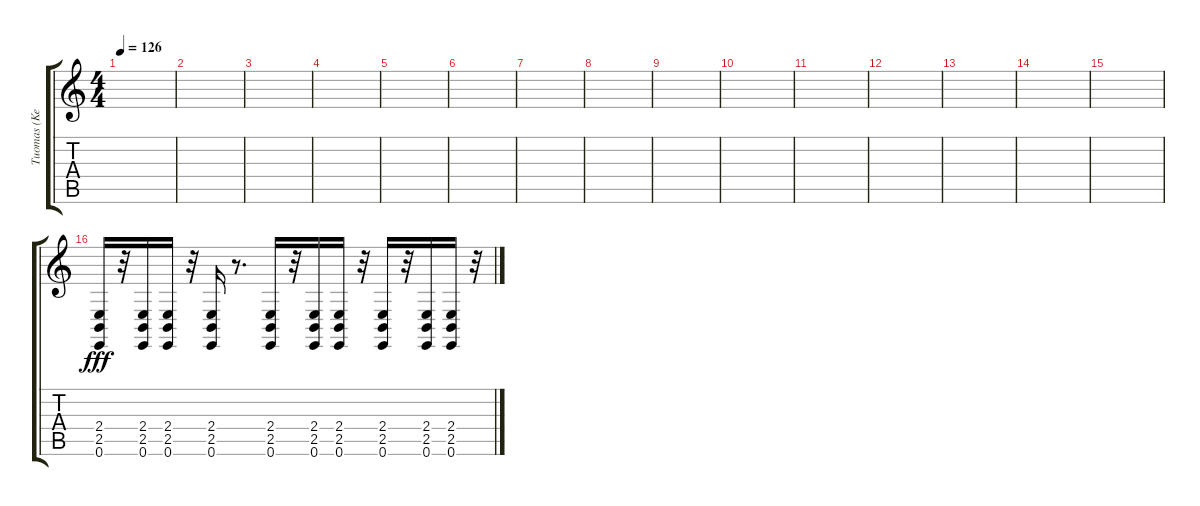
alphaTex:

\track ("Tuomas (Keyboard 2)" "Tuomas (Ke") {instrument synthstrings1}
\staff {score tabs}
\tuning (E4 B3 G3 D3 A2 E2) {hide}
\ts (4 4)
\tempo 126
\clef g2
\ks c
|
|
|
|
|
|
|
|
|
|
|
|
|
|
|
(2.4 2.5 0.6).16{dy fff instrument stringensemble1} r.32 (2.4 2.5 0.6).16 (2.4 2.5 0.6).16 r.32 (2.4 2.5 0.6).16 r.8{d} (2.4 2.5 0.6).16 r.32 (2.4 2.5 0.6).16 (2.4 2.5 0.6).16 r.32 (2.4 2.5 0.6).16 r.32 (2.4 2.5 0.6).16 (2.4 2.5 0.6).16 r.32
